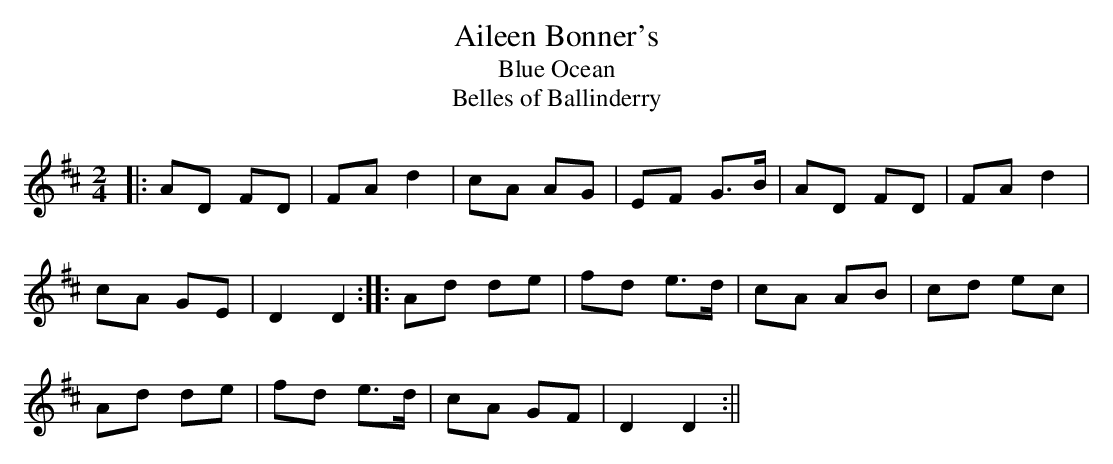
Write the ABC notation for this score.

X:1
T:Aileen Bonner's
T:Blue Ocean
T:Belles of Ballinderry
M:2/4
L:1/8
K:D
|: AD FD|FA d2|cA AG|EF G>B|AD FD|FA d2|
cA GE|D2D2::Ad de|fd e>d|cA AB|cd ec|
Ad de| fd e>d|cA GF|D2D2:||
